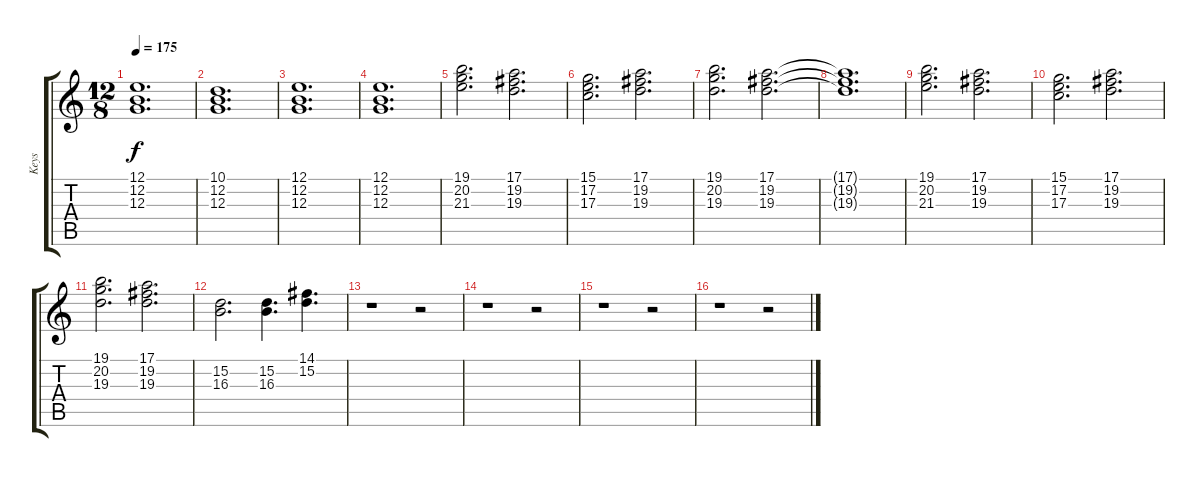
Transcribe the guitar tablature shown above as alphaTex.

\track ("Keys" "Keys") {instrument synthstrings1}
\staff {score tabs}
\tuning (E4 B3 G3 D3 A2 E2) {hide}
\ts (12 8)
\tempo 175
\clef g2
\ks c
(12.1 12.2 12.3).1{d dy f} |
(10.1 12.2 12.3).1{d} |
(12.1 12.2 12.3).1{d} |
(12.1 12.2 12.3).1{d} |
(19.1 20.2 21.3).2{d} (17.1 19.2 19.3).2{d} |
(15.1 17.2 17.3).2{d} (17.1 19.2 19.3).2{d} |
(19.1 20.2 19.3).2{d} (17.1 19.2 19.3).2{d} |
(17.1{t} 19.2{t} 19.3{t}).1{d} |
(19.1 20.2 21.3).2{d} (17.1 19.2 19.3).2{d} |
(15.1 17.2 17.3).2{d} (17.1 19.2 19.3).2{d} |
(19.1 20.2 19.3).2{d} (17.1 19.2 19.3).2{d} |
(15.2 16.3).2{d} (15.2 16.3).4{d} (14.1 15.2).4{d} |
r.1 r.2 |
r.1 r.2 |
r.1 r.2 |
r.1 r.2
